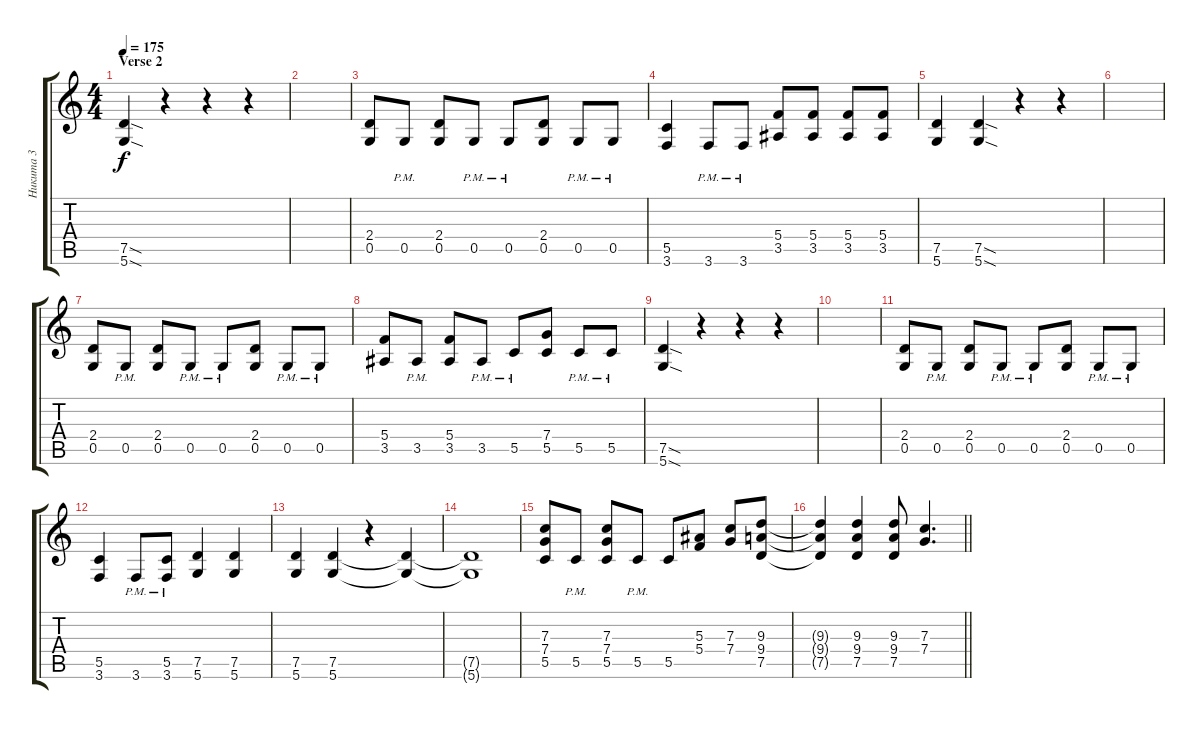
\track ("Никита 3" "Никита 3") {instrument distortionguitar}
\staff {score tabs}
\tuning (D4 A3 F3 C3 G2 D2) {hide}
\ts (4 4)
\section ("" "Verse 2")
\tempo 175
\clef g2
\ks c
(7.5{sod} 5.6{sod}).4{dy f} r.4 r.4 r.4 |
|
\ks aminor
(2.4 0.5).8 0.5{pm}.8 (2.4 0.5).8 0.5{pm}.8 0.5{pm}.8 (2.4 0.5).8 0.5{pm}.8 0.5{pm}.8 |
(5.5 3.6).4 3.6{pm}.8 3.6{pm}.8 (5.4 3.5).8 (5.4 3.5).8 (5.4 3.5).8 (5.4 3.5).8 |
\ks c
(7.5 5.6).4 (7.5{sod} 5.6{sod}).4 r.4 r.4 |
|
(2.4 0.5).8 0.5{pm}.8 (2.4 0.5).8 0.5{pm}.8 0.5{pm}.8 (2.4 0.5).8 0.5{pm}.8 0.5{pm}.8 |
(5.4 3.5).8 3.5{pm}.8 (5.4 3.5).8 3.5{pm}.8 5.5{pm}.8 (7.4 5.5).8 5.5{pm}.8 5.5{pm}.8 |
(7.5{sod} 5.6{sod}).4 r.4 r.4 r.4 |
|
(2.4 0.5).8 0.5{pm}.8 (2.4 0.5).8 0.5{pm}.8 0.5{pm}.8 (2.4 0.5).8 0.5{pm}.8 0.5{pm}.8 |
(5.5 3.6).4 3.6{pm}.8 (5.5 3.6{pm}).8 (7.5 5.6).4 (7.5 5.6).4 |
(7.5 5.6).4 (7.5 5.6).4 r.4 (7.5{t} 5.6{t}).4 |
(7.5{t} 5.6{t}).1 |
(7.3 7.4 5.5).8 5.5{pm}.8 (7.3 7.4 5.5).8 5.5{pm}.8 5.5.8 (5.3 5.4).8 (7.3 7.4).8 (9.3 9.4 7.5).8 |
\barLineRight lightlight
(9.3{t} 9.4{t} 7.5{t}).4 (9.3 9.4 7.5).4 (9.3 9.4 7.5).8 (7.3 7.4).4{d}
